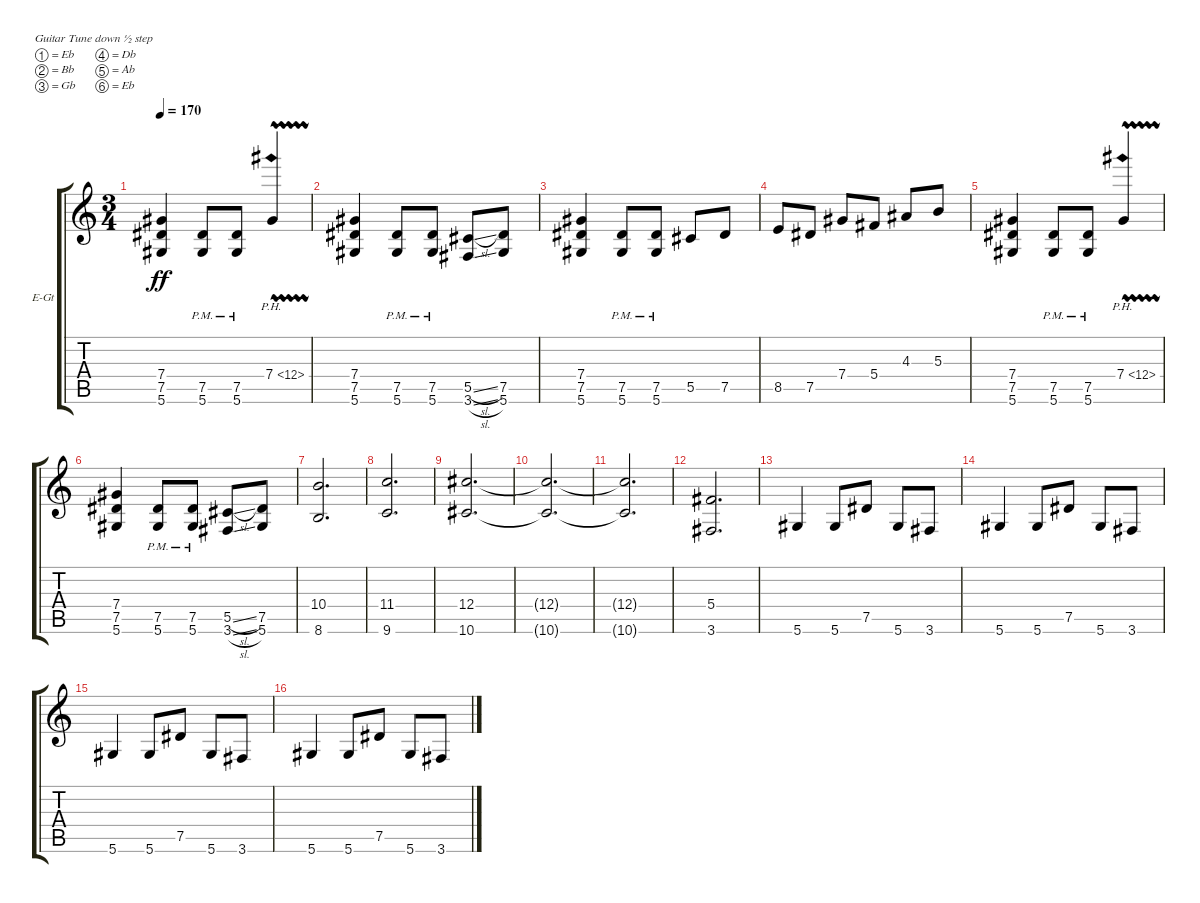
\bracketExtendMode groupsimilarinstruments
\firstSystemTrackNameOrientation horizontal
\otherSystemsTrackNameOrientation horizontal
\track ("Adam - Lead" "E-Gt") {instrument distortionguitar}
\staff {score tabs}
\tuning (Eb4 Bb3 Gb3 Db3 Ab2 Eb2)
\ts (3 4)
\tempo 170
\clef g2
\ks c
(5.6 7.5 7.4).4{dy ff} (5.6{pm} 7.5{pm}).8 (5.6{pm} 7.5{pm}).8 7.4{ph 5 vw}.4 |
(5.6 7.5 7.4).4 (5.6{pm} 7.5{pm}).8 (5.6{pm} 7.5{pm}).8 (3.6{sl} 5.5{sl}).8 (5.6 7.5).8 |
(5.6 7.5 7.4).4 (5.6{pm} 7.5{pm}).8 (5.6{pm} 7.5{pm}).8 5.5.8 7.5.8 |
8.5.8 7.5.8 7.4.8 5.4.8 4.3.8 5.3.8 |
(5.6 7.5 7.4).4 (5.6{pm} 7.5{pm}).8 (5.6{pm} 7.5{pm}).8 7.4{ph 5 vw}.4 |
(5.6 7.5 7.4).4 (5.6{pm} 7.5{pm}).8 (5.6{pm} 7.5{pm}).8 (3.6{sl} 5.5{sl}).8 (5.6 7.5).8 |
(8.6 10.4).2{d} |
(9.6 11.4).2{d} |
(10.6 12.4).2{d} |
(10.6{t} 12.4{t}).2{d} |
(10.6{t} 12.4{t}).2{d} |
(3.6 5.4).2{d} |
5.6.4 5.6.8 7.5.8 5.6.8 3.6.8 |
5.6.4 5.6.8 7.5.8 5.6.8 3.6.8 |
5.6.4 5.6.8 7.5.8 5.6.8 3.6.8 |
5.6.4 5.6.8 7.5.8 5.6.8 3.6.8
